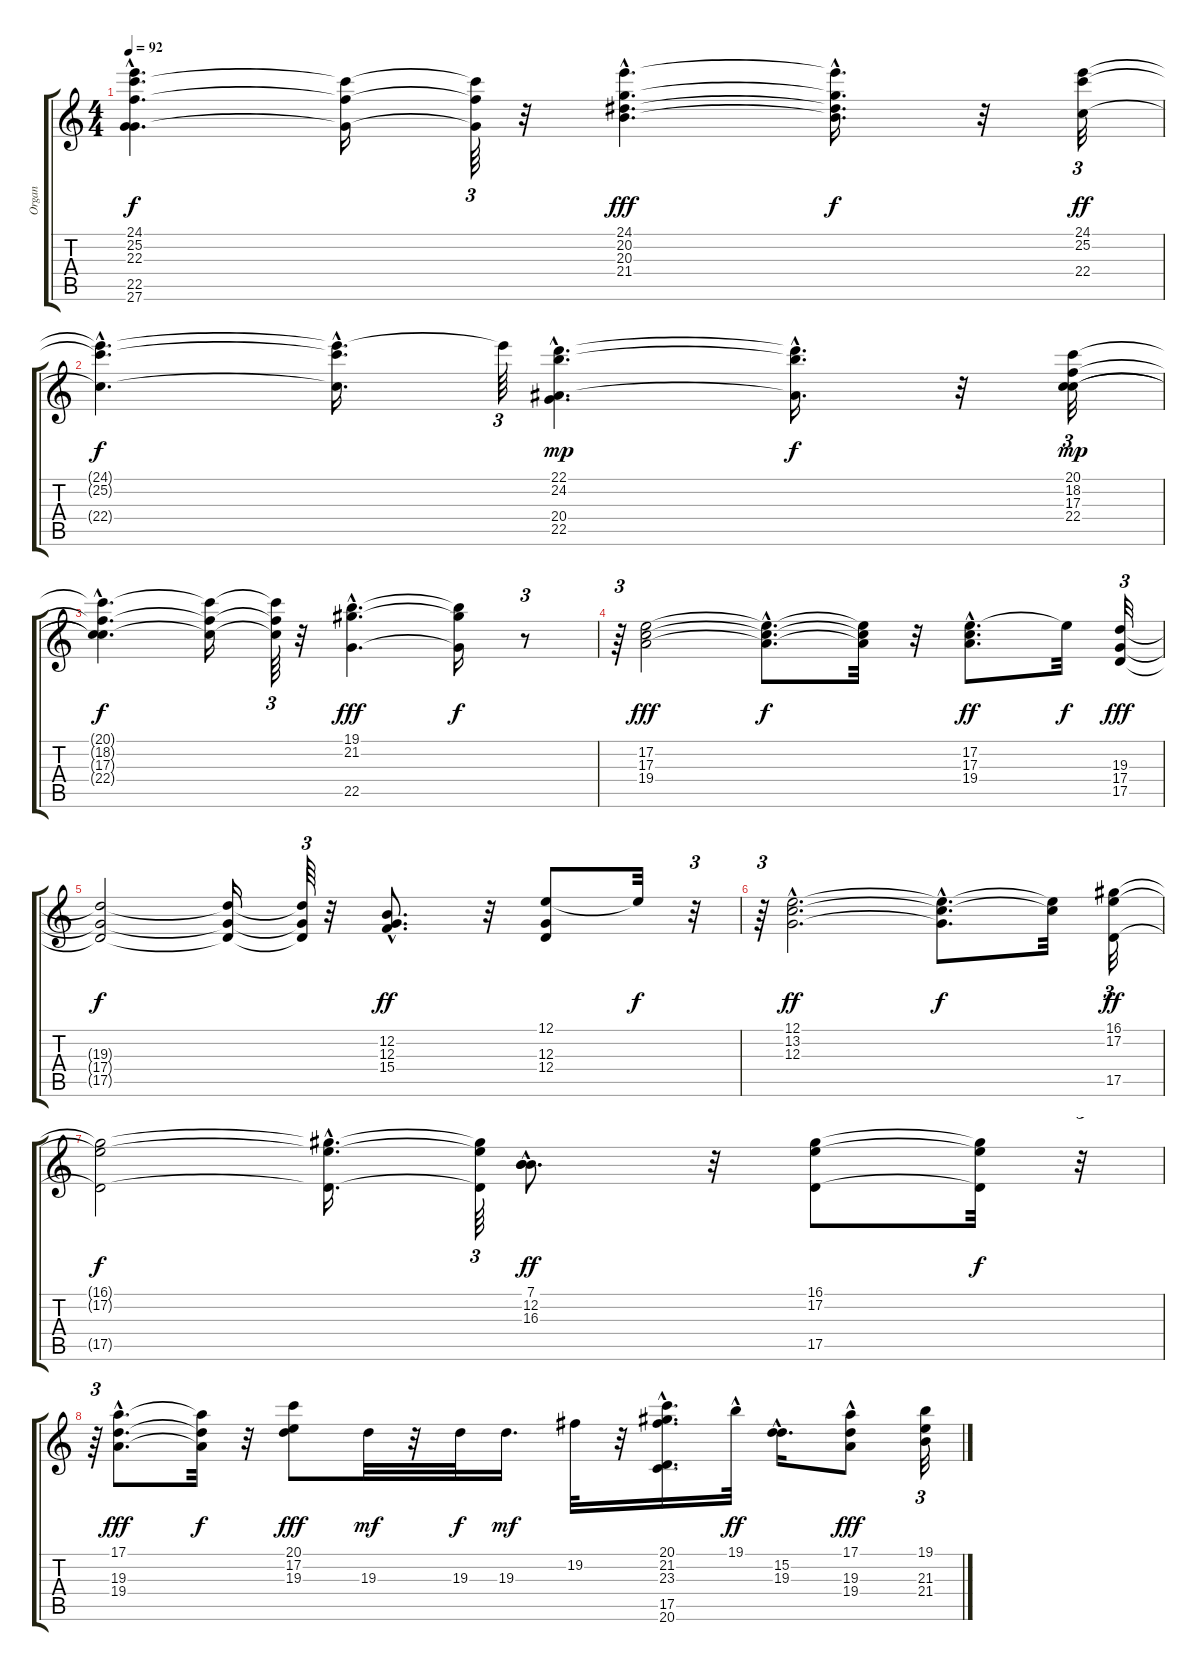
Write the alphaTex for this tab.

\track ("Organ " "Organ ") {instrument rockorgan}
\staff {score tabs}
\tuning (E4 B3 G3 D3 A2 E2) {hide}
\ts (4 4)
\tempo 92
\clef g2
\ks c
(24.1{t} 25.2{hac t} 22.3{hac t} 22.5{hac t} 27.6{t}).4{d dy f} (25.2{t} 22.3{t} 22.5{t}).16 (25.2{t} 22.3{t} 22.5{t}).64{tu (3 2)} r.32 (24.1{hac} 20.2{hac} 20.3{hac} 21.4{hac}).4{d dy fff} (24.1{hac t} 20.2{hac t} 20.3{hac t} 21.4{hac t}).16{d dy f} r.32 (24.1 25.2 22.4).32{tu (3 2) dy ff} |
(24.1{hac t} 25.2{hac t} 22.4{hac t}).4{d dy f} (24.1{hac t} 25.2{t} 22.4{t}).16{d} 24.1{t}.64{tu (3 2)} (22.1{hac} 24.2{hac} 20.4{hac} 22.5).4{d dy mp} (22.1{hac t} 24.2{hac t} 20.4{hac t}).16{d dy f} r.32 (20.1 18.2 17.3 22.4).32{tu (3 2) dy mp} |
(20.1{hac t} 18.2{hac t} 17.3{hac t} 22.4{t}).4{d dy f} (20.1{t} 18.2{t} 17.3{t}).16 (20.1{t} 18.2{t} 17.3{t}).64{tu (3 2)} r.32 (19.1{hac} 21.2{hac} 22.5{hac}).4{d dy fff} (19.1{t} 21.2{t} 22.5{t}).16{dy f} r.8{tu (3 2)} |
r.64{tu (3 2)} (17.2 17.3 19.4).2{dy fff} (17.2{hac t} 17.3{hac t} 19.4{hac t}).8{d dy f} (17.2{t} 17.3{t} 19.4{t}).32 r.32 (17.2{hac} 17.3{hac} 19.4{hac}).8{d dy ff} 17.2{t}.32{dy f} (19.3 17.4 17.5).32{tu (3 2) dy fff} |
(19.3{t} 17.4{t} 17.5{t}).2{dy f} (19.3{t} 17.4{t} 17.5{t}).16 (19.3{t} 17.4{t} 17.5{t}).64{tu (3 2)} r.32 (12.2{hac} 12.3{hac} 15.4{hac}).8{d dy ff} r.32 (12.1 12.3 12.4).8 12.1{t}.32{dy f} r.32{tu (3 2)} |
r.64{tu (3 2)} (12.1{hac} 13.2{hac} 12.3{hac}).2{d dy ff} (12.1{hac t} 13.2{hac t} 12.3{hac t}).8{d dy f} (12.1{t} 13.2{t}).32 (16.1 17.2 17.5).32{tu (3 2) dy ff} |
(16.1{t} 17.2{t} 17.5{t}).2{dy f} (16.1{hac t} 17.2{hac t} 17.5{hac t}).16{d} (16.1{t} 17.2{t} 17.5{t}).64{tu (3 2)} (7.1{hac} 12.2{hac} 16.3{hac}).8{d dy ff} r.32 (16.1 17.2 17.5).8 (16.1{t} 17.2{t} 17.5{t}).32{dy f} r.32{tu (3 2)} |
r.64{tu (3 2)} (17.1{hac} 19.3{hac} 19.4{hac}).8{d dy fff} (17.1{t} 19.3{t} 19.4{t}).32{dy f} r.32 (20.1 17.2 19.3).8{dy fff} 19.3.32{dy mf} r.32 19.3.32{dy f} 19.3.16{d dy mf} 19.2.32 r.32 (20.1{hac} 21.2 23.3{hac} 17.5 20.6{hac}).16{d} 19.1{hac}.32{dy ff} (15.2{hac} 19.3{hac}).16{d} (17.1 19.3{hac} 19.4{hac}).8{dy fff} (19.1 21.3 21.4).32{tu (3 2)}
